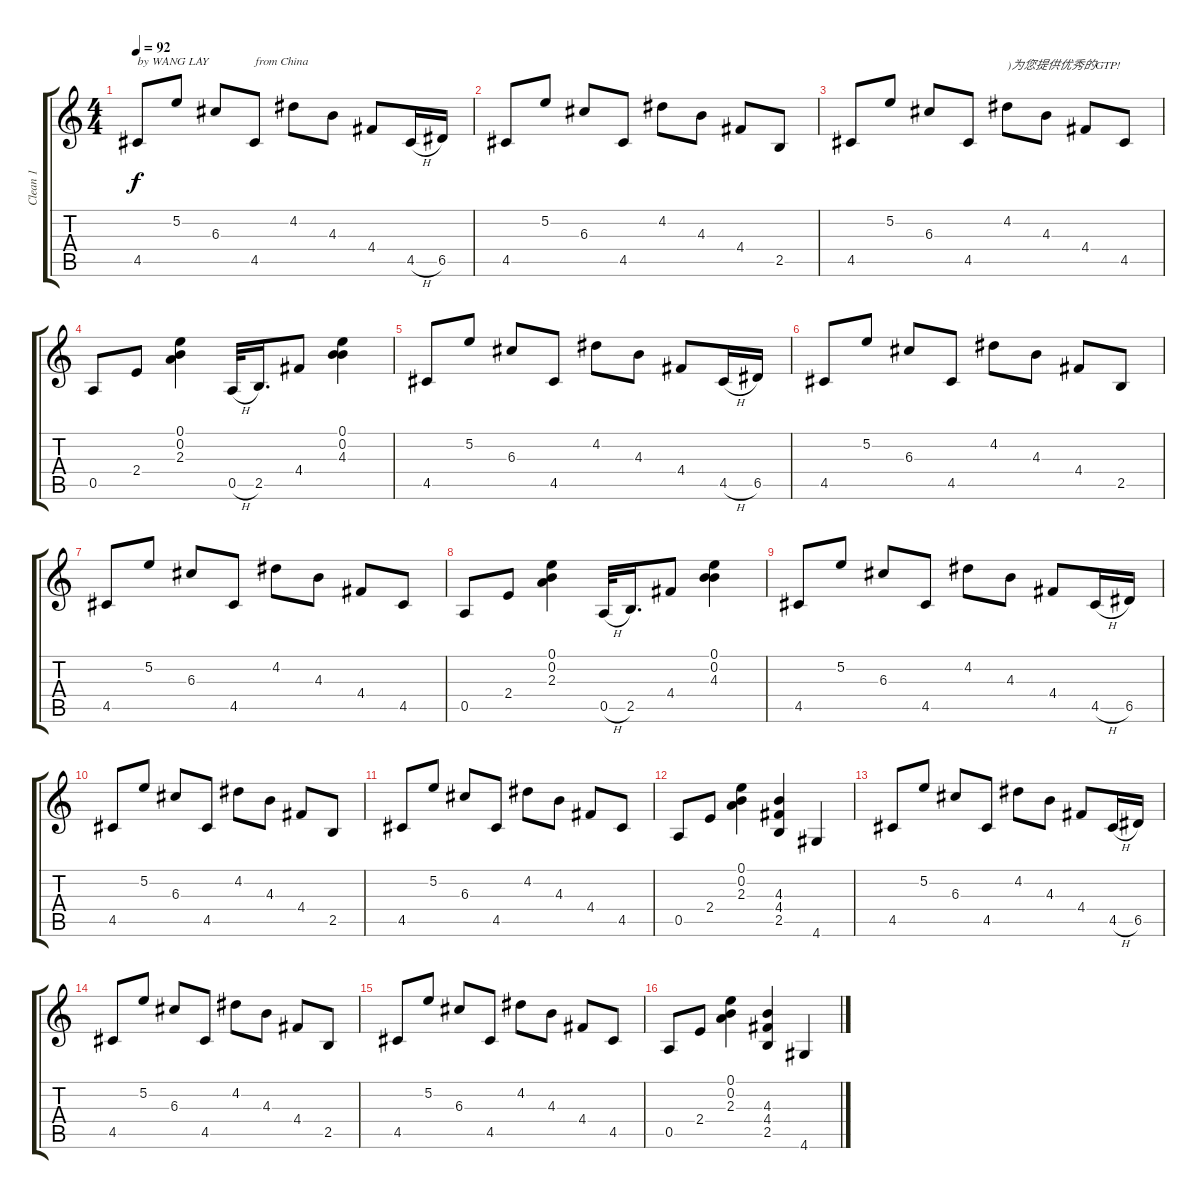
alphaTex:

\track ("Clean 1" "Clean 1") {instrument electricguitarclean}
\staff {score tabs}
\tuning (E4 B3 G3 D3 A2 E2) {hide}
\ts (4 4)
\tempo 92
\clef g2
\ks c
4.5.8{txt "by WANG LAY" dy f instrument electricguitarclean} 5.2.8 6.3.8 4.5.8{txt "from China"} 4.2.8 4.3.8 4.4.8 4.5{h}.16 6.5.16 |
4.5.8{txt " "} 5.2.8 6.3.8 4.5.8 4.2.8 4.3.8 4.4.8 2.5.8 |
4.5.8 5.2.8 6.3.8 4.5.8 4.2.8{txt ")为您提供优秀的GTP!"} 4.3.8 4.4.8 4.5.8 |
0.5.8 2.4.8 (0.1 0.2 2.3).4 0.5{h}.32 2.5.16{d} 4.4.8 (0.1 0.2 4.3).4 |
4.5.8 5.2.8 6.3.8 4.5.8 4.2.8 4.3.8 4.4.8 4.5{h}.16 6.5.16 |
4.5.8 5.2.8 6.3.8 4.5.8 4.2.8 4.3.8 4.4.8 2.5.8 |
4.5.8 5.2.8 6.3.8 4.5.8 4.2.8 4.3.8 4.4.8 4.5.8 |
0.5.8 2.4.8 (0.1 0.2 2.3).4 0.5{h}.32 2.5.16{d} 4.4.8 (0.1 0.2 4.3).4 |
4.5.8 5.2.8 6.3.8 4.5.8 4.2.8 4.3.8 4.4.8 4.5{h}.16 6.5.16 |
4.5.8 5.2.8 6.3.8 4.5.8 4.2.8 4.3.8 4.4.8 2.5.8 |
4.5.8 5.2.8 6.3.8 4.5.8 4.2.8 4.3.8 4.4.8 4.5.8 |
0.5.8 2.4.8 (0.1 0.2 2.3).4 (4.3 4.4 2.5).4 4.6.4 |
4.5.8 5.2.8 6.3.8 4.5.8 4.2.8 4.3.8 4.4.8 4.5{h}.16 6.5.16 |
4.5.8 5.2.8 6.3.8 4.5.8 4.2.8 4.3.8 4.4.8 2.5.8 |
4.5.8 5.2.8 6.3.8 4.5.8 4.2.8 4.3.8 4.4.8 4.5.8 |
0.5.8 2.4.8 (0.1 0.2 2.3).4 (4.3 4.4 2.5).4 4.6.4
